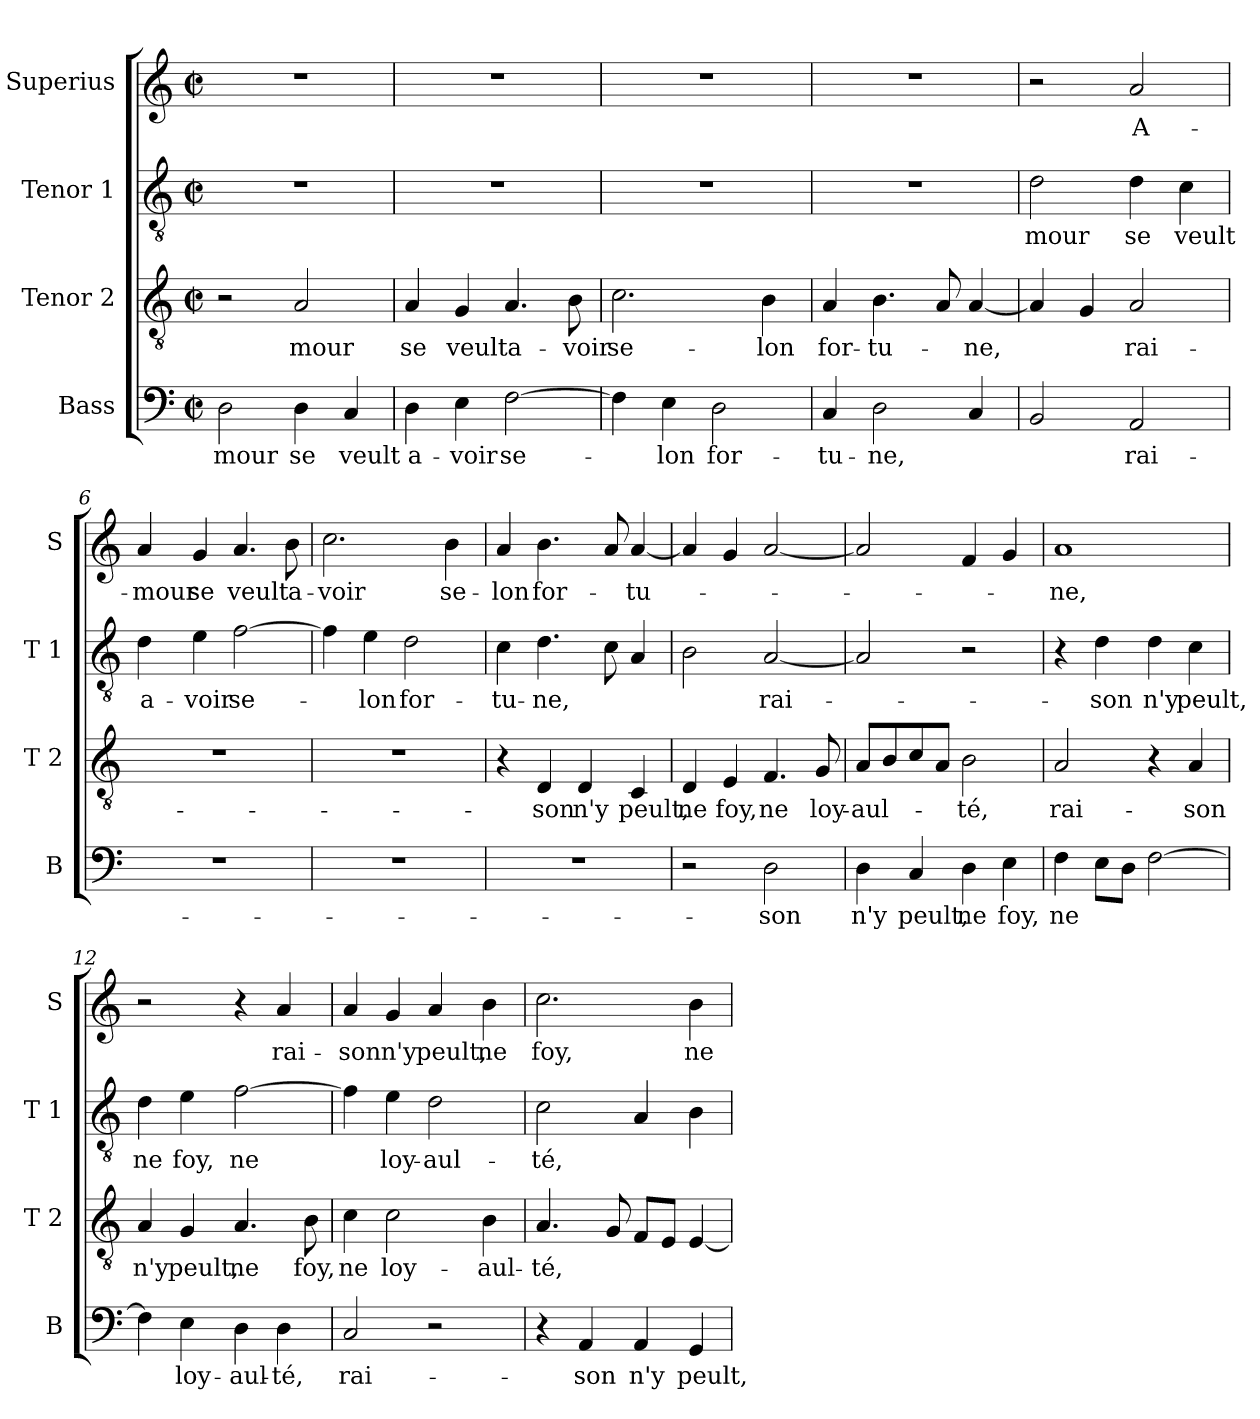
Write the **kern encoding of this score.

**kern	**text	**kern	**text	**kern	**text	**kern	**text
*part4	*part4	*part3	*part3	*part2	*part2	*part1	*part1
*staff4	*staff4	*staff3	*staff3	*staff2	*staff2	*staff1	*staff1
*I"Bass	*	*I"Tenor 2	*	*I"Tenor 1	*	*I"Superius	*
*I'B	*	*I'T 2	*	*I'T 1	*	*I'S	*
*clefF4	*	*clefGv2	*	*clefGv2	*	*clefG2	*
*k[]	*	*k[]	*	*k[]	*	*k[]	*
*C:	*	*C:	*	*C:	*	*C:	*
*M2/2	*	*M2/2	*	*M2/2	*	*M2/2	*
*met(c|)	*	*met(c|)	*	*met(c|)	*	*met(c|)	*
=1	=1	=1	=1	=1	=1	=1	=1
2D\	mour	2r	.	1r	.	1r	.
4D\	se	2A/	mour	.	.	.	.
4C/	veult	.	.	.	.	.	.
=2	=2	=2	=2	=2	=2	=2	=2
4D\	a-	4A/	se	1r	.	1r	.
4E\	-voir	4G/	veult	.	.	.	.
[2F\	se-	4.A/	a-	.	.	.	.
.	.	8B\	-voir	.	.	.	.
=3	=3	=3	=3	=3	=3	=3	=3
4F\]	.	2.c\	se-	1r	.	1r	.
4E\	-lon	.	.	.	.	.	.
2D\	for-	.	.	.	.	.	.
.	.	4B\	-lon	.	.	.	.
=4	=4	=4	=4	=4	=4	=4	=4
4C/	-tu-	4A/	for-	1r	.	1r	.
2D\	-ne,	4.B\	-tu-	.	.	.	.
.	.	8A/	.	.	.	.	.
4C/	.	[4A/	-ne,	.	.	.	.
=5	=5	=5	=5	=5	=5	=5	=5
2BB/	.	4A/]	.	2d\	mour	2r	.
.	.	4G/	.	.	.	.	.
2AA/	rai-	2A/	rai-	4d\	se	2a/	A-
.	.	.	.	4c\	veult	.	.
!!LO:LB:g=z
=6	=6	=6	=6	=6	=6	=6	=6
1r	.	1r	.	4d\	a-	4a/	-mour
.	.	.	.	4e\	-voir	4g/	se
.	.	.	.	[2f\	se-	4.a/	veult
.	.	.	.	.	.	8b\	a-
=7	=7	=7	=7	=7	=7	=7	=7
1r	.	1r	.	4f\]	.	2.cc\	-voir
.	.	.	.	4e\	-lon	.	.
.	.	.	.	2d\	for-	.	.
.	.	.	.	.	.	4b\	se-
=8	=8	=8	=8	=8	=8	=8	=8
1r	.	4r	.	4c\	-tu-	4a/	-lon
.	.	4D/	-son	4.d\	-ne,	4.b\	for-
.	.	4D/	n'y	.	.	.	.
.	.	.	.	8c\	.	8a/	.
.	.	4C/	peult,	4A/	.	[4a/	-tu-
=9	=9	=9	=9	=9	=9	=9	=9
2r	.	4D/	ne	2B\	.	4a/]	.
.	.	4E/	foy,	.	.	4g/	.
2D\	-son	4.F/	ne	[2A/	rai-	[2a/	.
.	.	8G/	loy-	.	.	.	.
=10	=10	=10	=10	=10	=10	=10	=10
4D\	n'y	8A/L	-aul-	2A/]	.	2a/]	.
.	.	8B/	.	.	.	.	.
4C/	peult,	8c/	.	.	.	.	.
.	.	8A/J	.	.	.	.	.
4D\	ne	2B\	-té,	2r	.	4f/	.
4E\	foy,	.	.	.	.	4g/	.
=11	=11	=11	=11	=11	=11	=11	=11
4F\	ne	2A/	rai-	4r	.	1a	-ne,
8E\L	.	.	.	4d\	-son	.	.
8D\J	.	.	.	.	.	.	.
[2F\	.	4r	.	4d\	n'y	.	.
.	.	4A/	-son	4c\	peult,	.	.
!!LO:LB:g=z
=12	=12	=12	=12	=12	=12	=12	=12
4F\]	.	4A/	n'y	4d\	ne	2r	.
4E\	loy-	4G/	peult,	4e\	foy,	.	.
4D\	-aul-	4.A/	ne	[2f\	ne	4r	.
4D\	-té,	.	.	.	.	4a/	rai-
.	.	8B\	foy,	.	.	.	.
=13	=13	=13	=13	=13	=13	=13	=13
2C/	rai-	4c\	ne	4f\]	.	4a/	-son
.	.	2c\	loy-	4e\	loy-	4g/	n'y
2r	.	.	.	2d\	-aul-	4a/	peult,
.	.	4B\	-aul-	.	.	4b\	ne
=14	=14	=14	=14	=14	=14	=14	=14
4r	.	4.A/	-té,	2c\	-té,	2.cc\	foy,
4AA/	-son	.	.	.	.	.	.
.	.	8G/	.	.	.	.	.
4AA/	n'y	8F/L	.	4A/	.	.	.
.	.	8E/J	.	.	.	.	.
4GG/	peult,	[4E/	.	4B\	.	4b\	ne
=	=	=	=	=	=	=	=
*-	*-	*-	*-	*-	*-	*-	*-
